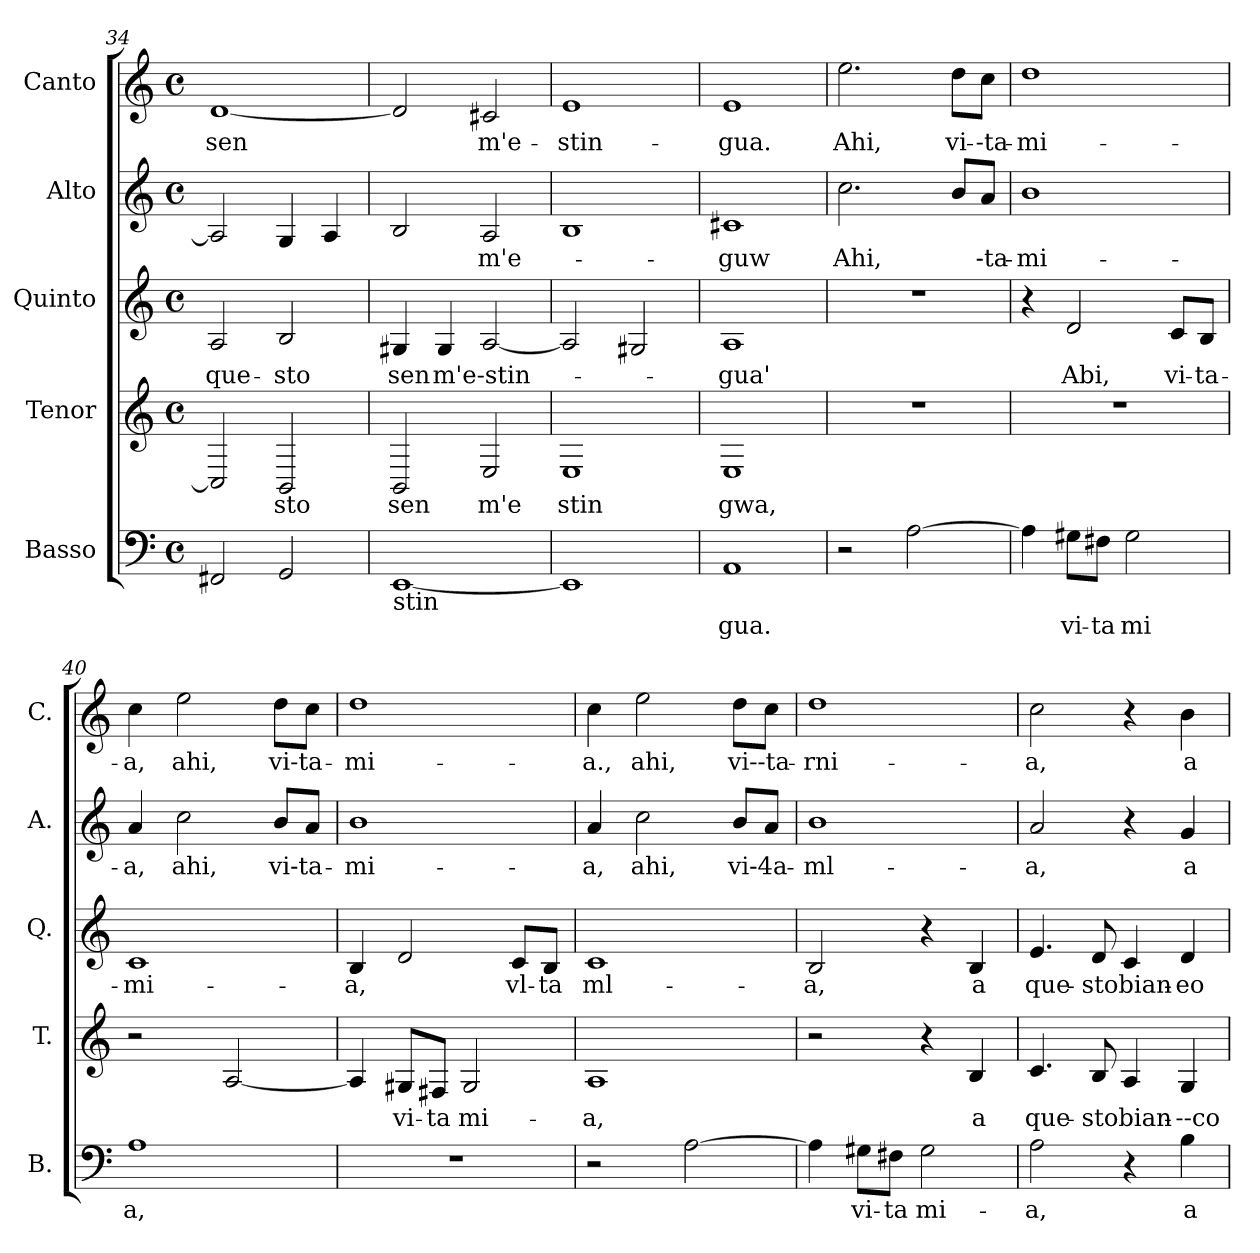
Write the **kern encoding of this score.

**kern	**text	**kern	**text	**kern	**text	**kern	**text	**kern	**text
*part5	*part5	*part4	*part4	*part3	*part3	*part2	*part2	*part1	*part1
*staff5	*staff5	*staff4	*staff4	*staff3	*staff3	*staff2	*staff2	*staff1	*staff1
*I"Basso	*	*I"Tenor	*	*I"Quinto	*	*I"Alto	*	*I"Canto	*
*I'B.	*	*I'T.	*	*I'Q.	*	*I'A.	*	*I'C.	*
!!LO:LB:g=z
*clefF4	*	*clefG2	*	*clefG2	*	*clefG2	*	*clefG2	*
*k[]	*	*k[]	*	*k[]	*	*k[]	*	*k[]	*
*M4/4	*	*M4/4	*	*M4/4	*	*M4/4	*	*M4/4	*
*met(c)	*	*met(c)	*	*met(c)	*	*met(c)	*	*met(c)	*
=34	=34	=34	=34	=34	=34	=34	=34	=34	=34
!	!	!	!	!	!LO:LY:b	!	!	!	!LO:LY:b
2FF#X/	.	2C/]	.	2A/	-que-	2A/]	.	[1d	-sen
!	!	!	!LO:LY:b	!	!LO:LY:b	!	!	!	!
2GG/	.	2BB/	-sto	2B/	-sto	4G/	.	.	.
.	.	.	.	.	.	4A/	.	.	.
=35	=35	=35	=35	=35	=35	=35	=35	=35	=35
!LO:TX:b:t=stin	!	!	!	!	!	!	!	!	!
!	!	!	!LO:LY:b	!	!LO:LY:b	!	!	!	!
[1EE	.	2BB/	-sen	4G#X/	-sen	2B/	.	2d/]	.
!	!	!	!	!	!LO:LY:b	!	!	!	!
.	.	.	.	4G#/	-m'e-stin-	.	.	.	.
!	!	!	!LO:LY:b	!	!	!	!LO:LY:b	!	!LO:LY:b
.	.	2E/	-m'e	[2A/	.	2A/	-m'e-	2c#X/	-m'e-
=36	=36	=36	=36	=36	=36	=36	=36	=36	=36
!	!	!	!LO:LY:b	!	!	!	!	!	!LO:LY:b
1EE]	.	1E	-stin	2A/]	.	1B	.	1e	-stin-
.	.	.	.	2G#X/	.	.	.	.	.
=37	=37	=37	=37	=37	=37	=37	=37	=37	=37
!	!LO:LY:b	!	!LO:LY:b	!	!LO:LY:b	!	!LO:LY:b	!	!LO:LY:b
1AA	-gua.	1E	-gwa,	1A	-gua'	1c#X	-guw	1e	-gua.
=38	=38	=38	=38	=38	=38	=38	=38	=38	=38
!	!	!	!	!	!	!	!LO:LY:b	!	!LO:LY:b
2r	.	1r	.	1r	.	2.cc\	-Ahi,	2.ee\	-Ahi,
[2A\	.	.	.	.	.	.	.	.	.
!	!	!	!	!	!	!	!	!	!LO:LY:b
.	.	.	.	.	.	8b/L	.	8dd\L	-vi-
!	!	!	!	!	!	!	!LO:LY:b	!	!LO:LY:b
.	.	.	.	.	.	8a/J	--ta-	8cc\J	--ta-
=39	=39	=39	=39	=39	=39	=39	=39	=39	=39
!	!	!	!	!	!	!	!LO:LY:b	!	!LO:LY:b
4A\]	.	1r	.	4r	.	1b	-mi-	1dd	-mi-
!	!LO:LY:b	!	!	!	!LO:LY:b	!	!	!	!
8G#X\L	-vi-	.	.	2d/	-Abi,	.	.	.	.
!	!LO:LY:b	!	!	!	!	!	!	!	!
8F#X\J	-ta	.	.	.	.	.	.	.	.
!	!LO:LY:b	!	!	!	!	!	!	!	!
2G#\	-mi	.	.	.	.	.	.	.	.
!	!	!	!	!	!LO:LY:b	!	!	!	!
.	.	.	.	8c/L	-vi-	.	.	.	.
!	!	!	!	!	!LO:LY:b	!	!	!	!
.	.	.	.	8B/J	-ta-	.	.	.	.
=40	=40	=40	=40	=40	=40	=40	=40	=40	=40
!	!LO:LY:b	!	!	!	!LO:LY:b	!	!LO:LY:b	!	!LO:LY:b
1A	-a,	2r	.	1c	-mi-	4a/	-a,	4cc\	-a,
!	!	!	!	!	!	!	!LO:LY:b	!	!LO:LY:b
.	.	.	.	.	.	2cc\	-ahi,	2ee\	-ahi,
.	.	[2A/	.	.	.	.	.	.	.
!	!	!	!	!	!	!	!LO:LY:b	!	!LO:LY:b
.	.	.	.	.	.	8b/L	-vi-ta-	8dd\L	-vi-ta-
.	.	.	.	.	.	8a/J	.	8cc\J	.
=41	=41	=41	=41	=41	=41	=41	=41	=41	=41
!	!	!	!	!	!LO:LY:b	!	!LO:LY:b	!	!LO:LY:b
1r	.	4A/]	.	4B/	-a,	1b	-mi-	1dd	-mi-
!	!	!	!LO:LY:b	!	!	!	!	!	!
.	.	8G#X/L	-vi-	2d/	.	.	.	.	.
!	!	!	!LO:LY:b	!	!	!	!	!	!
.	.	8F#X/J	-ta	.	.	.	.	.	.
!	!	!	!LO:LY:b	!	!	!	!	!	!
.	.	2G#/	-mi-	.	.	.	.	.	.
!	!	!	!	!	!LO:LY:b	!	!	!	!
.	.	.	.	8c/L	-vl-	.	.	.	.
!	!	!	!	!	!LO:LY:b	!	!	!	!
.	.	.	.	8B/J	-ta	.	.	.	.
!!LO:PB:g=z
=42	=42	=42	=42	=42	=42	=42	=42	=42	=42
!	!	!	!LO:LY:b	!	!LO:LY:b	!	!LO:LY:b	!	!LO:LY:b
2r	.	1A	-a,	1c	-ml-	4a/	-a,	4cc\	-a.,
!	!	!	!	!	!	!	!LO:LY:b	!	!LO:LY:b
.	.	.	.	.	.	2cc\	-ahi,	2ee\	-ahi,
[2A\	.	.	.	.	.	.	.	.	.
!	!	!	!	!	!	!	!LO:LY:b	!	!LO:LY:b
.	.	.	.	.	.	8b/L	-vi-4a-	8dd\L	-vi--ta-
.	.	.	.	.	.	8a/J	.	8cc\J	.
=43	=43	=43	=43	=43	=43	=43	=43	=43	=43
!	!	!	!	!	!LO:LY:b	!	!LO:LY:b	!	!LO:LY:b
4A\]	.	2r	.	2B/	-a,	1b	-ml-	1dd	-rni-
!	!LO:LY:b	!	!	!	!	!	!	!	!
8G#X\L	-vi-	.	.	.	.	.	.	.	.
!	!LO:LY:b	!	!	!	!	!	!	!	!
8F#X\J	-ta	.	.	.	.	.	.	.	.
!	!LO:LY:b	!	!	!	!	!	!	!	!
2G#\	-mi-	4r	.	4r	.	.	.	.	.
!	!	!	!LO:LY:b	!	!LO:LY:b	!	!	!	!
.	.	4B/	-a	4B/	-a	.	.	.	.
=44	=44	=44	=44	=44	=44	=44	=44	=44	=44
!	!LO:LY:b	!	!LO:LY:b	!	!LO:LY:b	!	!LO:LY:b	!	!LO:LY:b
2A\	-a,	4.c/	-que-	4.e/	-que-	2a/	-a,	2cc\	-a,
!	!	!	!LO:LY:b	!	!LO:LY:b	!	!	!	!
.	.	8B/	-sto	8d/	-sto	.	.	.	.
!	!	!	!LO:LY:b	!	!LO:LY:b	!	!	!	!
4r	.	4A/	-bian-	4c/	-bian-	4r	.	4r	.
!	!LO:LY:b	!	!LO:LY:b	!	!LO:LY:b	!	!LO:LY:b	!	!LO:LY:b
4B\	-a	4G/	---co-	4d/	-eo	4g/	-a	4b\	-a
=	=	=	=	=	=	=	=	=	=
*-	*-	*-	*-	*-	*-	*-	*-	*-	*-
